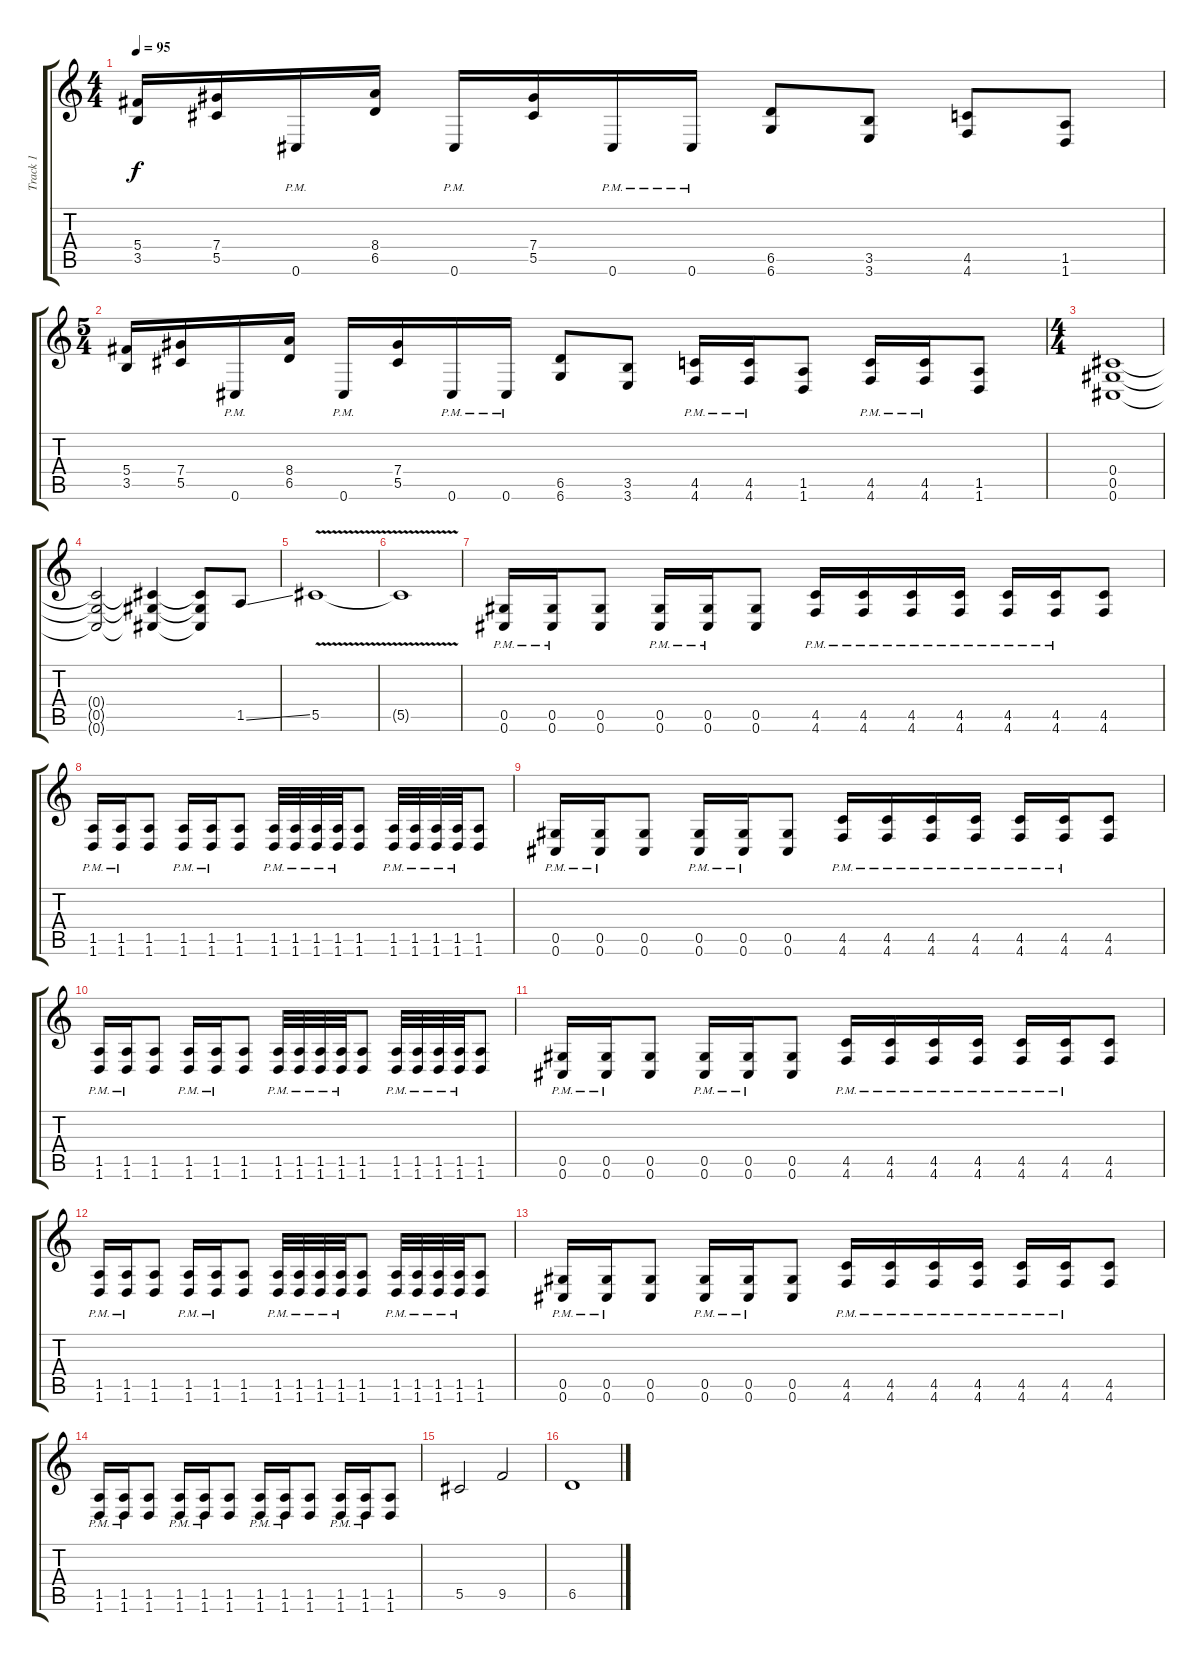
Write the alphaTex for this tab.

\track ("Track 1" "Track 1") {instrument distortionguitar}
\staff {score tabs}
\tuning (Eb4 Bb3 Gb3 Db3 Ab2 Db2) {hide}
\ts (4 4)
\tempo 95
\clef g2
\ks c
(5.4 3.5).16{dy f} (7.4 5.5).16 0.6{pm}.16 (8.4 6.5).16 0.6{pm}.16 (7.4 5.5).16 0.6{pm}.16 0.6{pm}.16 (6.5 6.6).8 (3.5 3.6).8 (4.5 4.6).8 (1.5 1.6).8 |
\ts (5 4)
(5.4 3.5).16 (7.4 5.5).16 0.6{pm}.16 (8.4 6.5).16 0.6{pm}.16 (7.4 5.5).16 0.6{pm}.16 0.6{pm}.16 (6.5 6.6).8 (3.5 3.6).8 (4.5{pm} 4.6{pm}).16 (4.5{pm} 4.6{pm}).16 (1.5 1.6).8 (4.5{pm} 4.6{pm}).16 (4.5{pm} 4.6{pm}).16 (1.5 1.6).8 |
\ts (4 4)
(0.4 0.5 0.6).1 |
(0.4{t} 0.5{t} 0.6{t}).2 (0.4{t} 0.5{t} 0.6{t}).4 (0.4{t} 0.5{t} 0.6{t}).8 1.5{ss}.8 |
5.5{v}.1 |
5.5{t}.1 |
(0.5{pm} 0.6{pm}).16 (0.5{pm} 0.6{pm}).16 (0.5 0.6).8 (0.5{pm} 0.6{pm}).16 (0.5{pm} 0.6{pm}).16 (0.5 0.6).8 (4.5{pm} 4.6{pm}).16 (4.5{pm} 4.6{pm}).16 (4.5{pm} 4.6{pm}).16 (4.5{pm} 4.6{pm}).16 (4.5{pm} 4.6{pm}).16 (4.5{pm} 4.6{pm}).16 (4.5 4.6).8 |
(1.5{pm} 1.6{pm}).16 (1.5{pm} 1.6{pm}).16 (1.5 1.6).8 (1.5{pm} 1.6{pm}).16 (1.5{pm} 1.6{pm}).16 (1.5 1.6).8 (1.5{pm} 1.6{pm}).32 (1.5{pm} 1.6{pm}).32 (1.5{pm} 1.6{pm}).32 (1.5{pm} 1.6{pm}).32 (1.5 1.6).8 (1.5{pm} 1.6{pm}).32 (1.5{pm} 1.6{pm}).32 (1.5{pm} 1.6{pm}).32 (1.5{pm} 1.6{pm}).32 (1.5 1.6).8 |
(0.5{pm} 0.6{pm}).16 (0.5{pm} 0.6{pm}).16 (0.5 0.6).8 (0.5{pm} 0.6{pm}).16 (0.5{pm} 0.6{pm}).16 (0.5 0.6).8 (4.5{pm} 4.6{pm}).16 (4.5{pm} 4.6{pm}).16 (4.5{pm} 4.6{pm}).16 (4.5{pm} 4.6{pm}).16 (4.5{pm} 4.6{pm}).16 (4.5{pm} 4.6{pm}).16 (4.5 4.6).8 |
(1.5{pm} 1.6{pm}).16 (1.5{pm} 1.6{pm}).16 (1.5 1.6).8 (1.5{pm} 1.6{pm}).16 (1.5{pm} 1.6{pm}).16 (1.5 1.6).8 (1.5{pm} 1.6{pm}).32 (1.5{pm} 1.6{pm}).32 (1.5{pm} 1.6{pm}).32 (1.5{pm} 1.6{pm}).32 (1.5 1.6).8 (1.5{pm} 1.6{pm}).32 (1.5{pm} 1.6{pm}).32 (1.5{pm} 1.6{pm}).32 (1.5{pm} 1.6{pm}).32 (1.5 1.6).8 |
(0.5{pm} 0.6{pm}).16 (0.5{pm} 0.6{pm}).16 (0.5 0.6).8 (0.5{pm} 0.6{pm}).16 (0.5{pm} 0.6{pm}).16 (0.5 0.6).8 (4.5{pm} 4.6{pm}).16 (4.5{pm} 4.6{pm}).16 (4.5{pm} 4.6{pm}).16 (4.5{pm} 4.6{pm}).16 (4.5{pm} 4.6{pm}).16 (4.5{pm} 4.6{pm}).16 (4.5 4.6).8 |
(1.5{pm} 1.6{pm}).16 (1.5{pm} 1.6{pm}).16 (1.5 1.6).8 (1.5{pm} 1.6{pm}).16 (1.5{pm} 1.6{pm}).16 (1.5 1.6).8 (1.5{pm} 1.6{pm}).32 (1.5{pm} 1.6{pm}).32 (1.5{pm} 1.6{pm}).32 (1.5{pm} 1.6{pm}).32 (1.5 1.6).8 (1.5{pm} 1.6{pm}).32 (1.5{pm} 1.6{pm}).32 (1.5{pm} 1.6{pm}).32 (1.5{pm} 1.6{pm}).32 (1.5 1.6).8 |
(0.5{pm} 0.6{pm}).16 (0.5{pm} 0.6{pm}).16 (0.5 0.6).8 (0.5{pm} 0.6{pm}).16 (0.5{pm} 0.6{pm}).16 (0.5 0.6).8 (4.5{pm} 4.6{pm}).16 (4.5{pm} 4.6{pm}).16 (4.5{pm} 4.6{pm}).16 (4.5{pm} 4.6{pm}).16 (4.5{pm} 4.6{pm}).16 (4.5{pm} 4.6{pm}).16 (4.5 4.6).8 |
(1.5{pm} 1.6{pm}).16 (1.5{pm} 1.6{pm}).16 (1.5 1.6).8 (1.5{pm} 1.6{pm}).16 (1.5{pm} 1.6{pm}).16 (1.5 1.6).8 (1.5{pm} 1.6{pm}).16 (1.5{pm} 1.6{pm}).16 (1.5 1.6).8 (1.5{pm} 1.6{pm}).16 (1.5{pm} 1.6{pm}).16 (1.5 1.6).8 |
5.5.2 9.5.2 |
6.5.1
